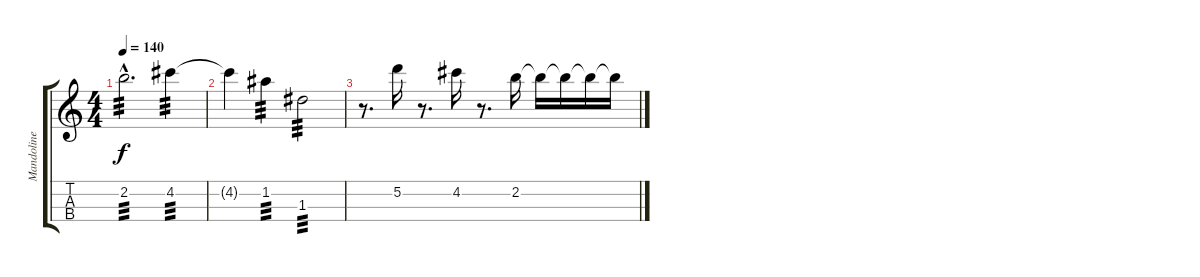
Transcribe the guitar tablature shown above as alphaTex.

\track ("Mandoline Solo" "Mandoline ") {instrument acousticguitarsteel}
\staff {score tabs}
\tuning (E5 A4 D4 G3) {hide}
\ts (4 4)
\tempo 140
\clef g2
\ks c
2.2{hac}.2{d tp 3 dy f} 4.2.4{tp 3} |
4.2{t}.4 1.2.4{tp 3} 1.3.2{tp 3} |
r.8{d} 5.2.16 r.8{d} 4.2.16 r.8{d} 2.2.16 2.2{t}.16 2.2{t}.16 2.2{t}.16 2.2{t}.16
